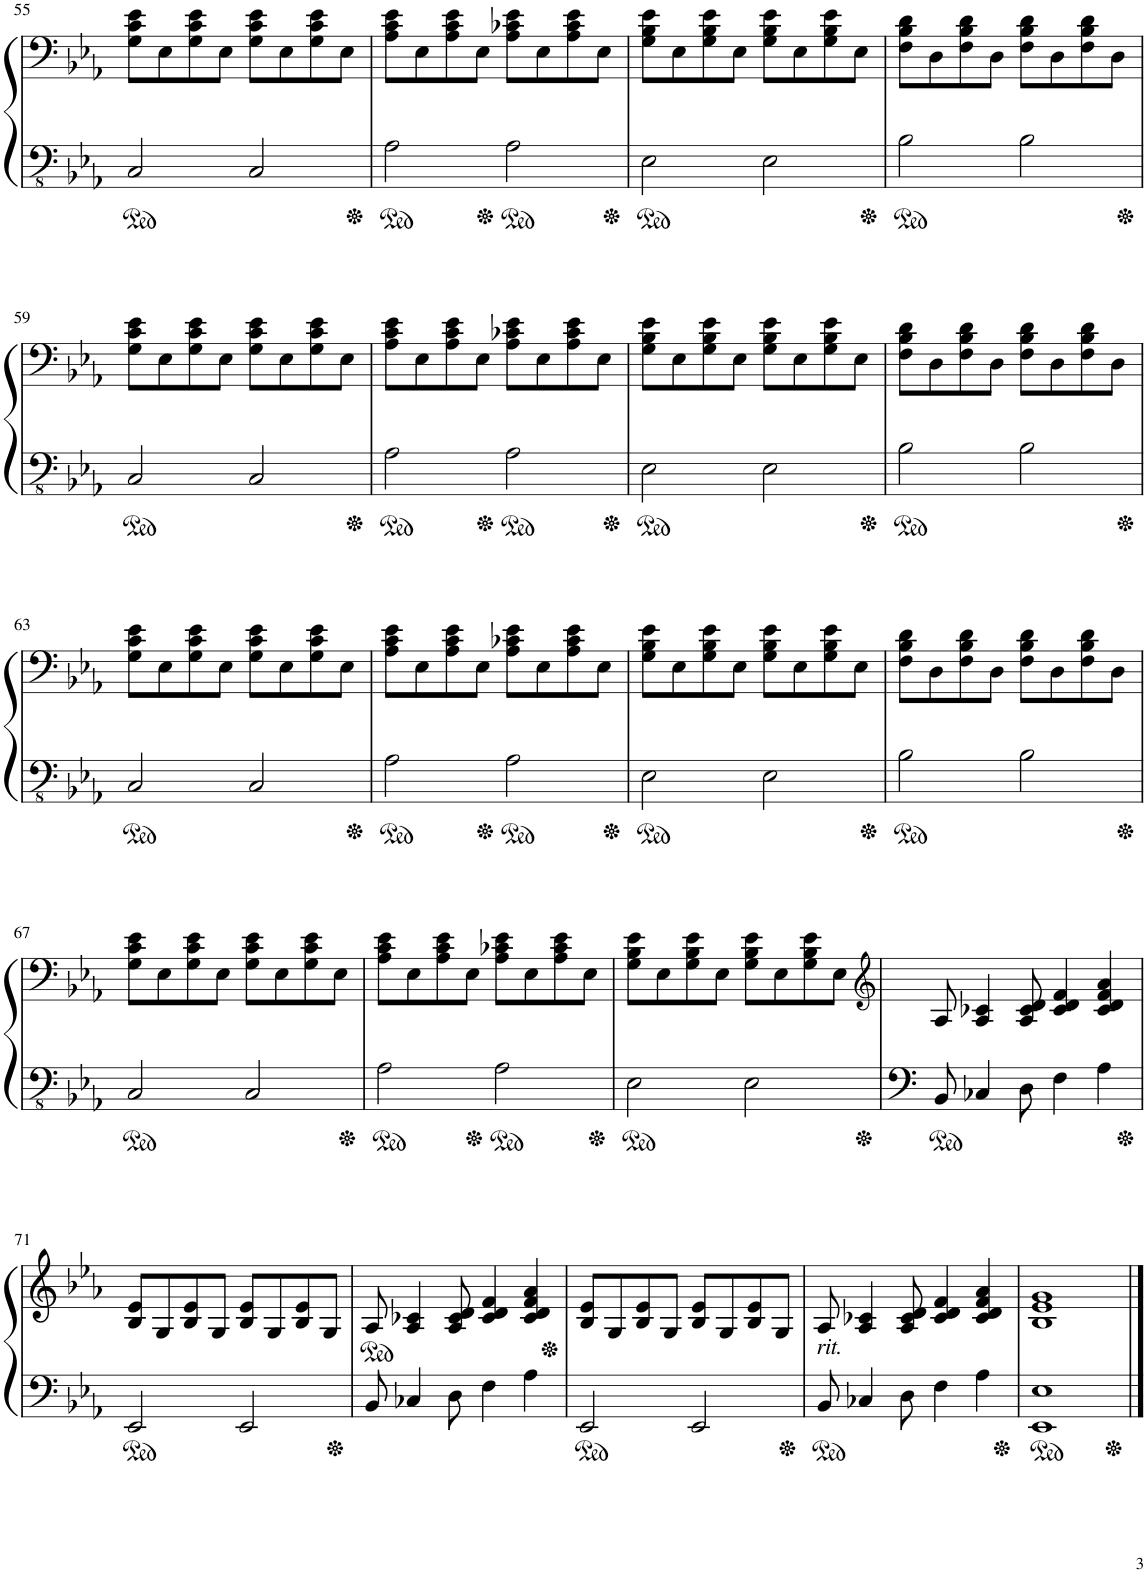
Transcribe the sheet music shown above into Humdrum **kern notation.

**kern	**kern
*part1	*part1
*staff2	*staff1
*I"Piano	*
*I'Pno.	*
!!LO:PB:g=z
*clefFv4	*clefG2
*k[b-e-a-]	*k[b-e-a-]
*M4/4	*M4/4
*met(c)	*met(c)
=55	=55
2CC/	8G\ 8c\ 8e-\L
.	8E-\
.	8G\ 8c\ 8e-\
.	8E-\J
2CC/	8G\ 8c\ 8e-\L
.	8E-\
.	8G\ 8c\ 8e-\
.	8E-\J
=56	=56
2AA-\	8A-\ 8c\ 8e-\L
.	8E-\
.	8A-\ 8c\ 8e-\
.	8E-\J
2AA-\	8A-\ 8c-X\ 8e-\L
.	8E-\
.	8A-\ 8c-\ 8e-\
.	8E-\J
=57	=57
2EE-\	8G\ 8B-\ 8e-\L
.	8E-\
.	8G\ 8B-\ 8e-\
.	8E-\J
2EE-\	8G\ 8B-\ 8e-\L
.	8E-\
.	8G\ 8B-\ 8e-\
.	8E-\J
=58	=58
2BB-\	8F\ 8B-\ 8d\L
.	8D\
.	8F\ 8B-\ 8d\
.	8D\J
2BB-\	8F\ 8B-\ 8d\L
.	8D\
.	8F\ 8B-\ 8d\
.	8D\J
!!LO:LB:g=z
=59	=59
2CC/	8G\ 8c\ 8e-\L
.	8E-\
.	8G\ 8c\ 8e-\
.	8E-\J
2CC/	8G\ 8c\ 8e-\L
.	8E-\
.	8G\ 8c\ 8e-\
.	8E-\J
=60	=60
2AA-\	8A-\ 8c\ 8e-\L
.	8E-\
.	8A-\ 8c\ 8e-\
.	8E-\J
2AA-\	8A-\ 8c-X\ 8e-\L
.	8E-\
.	8A-\ 8c-\ 8e-\
.	8E-\J
=61	=61
2EE-\	8G\ 8B-\ 8e-\L
.	8E-\
.	8G\ 8B-\ 8e-\
.	8E-\J
2EE-\	8G\ 8B-\ 8e-\L
.	8E-\
.	8G\ 8B-\ 8e-\
.	8E-\J
=62	=62
2BB-\	8F\ 8B-\ 8d\L
.	8D\
.	8F\ 8B-\ 8d\
.	8D\J
2BB-\	8F\ 8B-\ 8d\L
.	8D\
.	8F\ 8B-\ 8d\
.	8D\J
!!LO:LB:g=z
=63	=63
2CC/	8G\ 8c\ 8e-\L
.	8E-\
.	8G\ 8c\ 8e-\
.	8E-\J
2CC/	8G\ 8c\ 8e-\L
.	8E-\
.	8G\ 8c\ 8e-\
.	8E-\J
=64	=64
2AA-\	8A-\ 8c\ 8e-\L
.	8E-\
.	8A-\ 8c\ 8e-\
.	8E-\J
2AA-\	8A-\ 8c-X\ 8e-\L
.	8E-\
.	8A-\ 8c-\ 8e-\
.	8E-\J
=65	=65
2EE-\	8G\ 8B-\ 8e-\L
.	8E-\
.	8G\ 8B-\ 8e-\
.	8E-\J
2EE-\	8G\ 8B-\ 8e-\L
.	8E-\
.	8G\ 8B-\ 8e-\
.	8E-\J
=66	=66
2BB-\	8F\ 8B-\ 8d\L
.	8D\
.	8F\ 8B-\ 8d\
.	8D\J
2BB-\	8F\ 8B-\ 8d\L
.	8D\
.	8F\ 8B-\ 8d\
.	8D\J
!!LO:LB:g=z
=67	=67
2CC/	8G\ 8c\ 8e-\L
.	8E-\
.	8G\ 8c\ 8e-\
.	8E-\J
2CC/	8G\ 8c\ 8e-\L
.	8E-\
.	8G\ 8c\ 8e-\
.	8E-\J
=68	=68
2AA-\	8A-\ 8c\ 8e-\L
.	8E-\
.	8A-\ 8c\ 8e-\
.	8E-\J
2AA-\	8A-\ 8c-X\ 8e-\L
.	8E-\
.	8A-\ 8c-\ 8e-\
.	8E-\J
=69	=69
2EE-\	8G\ 8B-\ 8e-\L
.	8E-\
.	8G\ 8B-\ 8e-\
.	8E-\J
2EE-\	8G\ 8B-\ 8e-\L
.	8E-\
.	8G\ 8B-\ 8e-\
.	8E-\J
=70	=70
*	*clefG2
8BB-/	8A-/
4C-X/	4A-/ 4c-X/
8D\	8A-/ 8c-/ 8d/
4F\	4c-/ 4d/ 4f/
4A-\	4c-/ 4d/ 4f/ 4a-/
!!LO:LB:g=z
=71	=71
2EE-/	8B-/ 8e-/L
.	8G/
.	8B-/ 8e-/
.	8G/J
2EE-/	8B-/ 8e-/L
.	8G/
.	8B-/ 8e-/
.	8G/J
=72	=72
*	*ped
8BB-/	8A-/
4C-X/	4A-/ 4c-X/
8D\	8A-/ 8c-/ 8d/
4F\	4c-/ 4d/ 4f/
4A-\	4c-/ 4d/ 4f/ 4a-/
=73	=73
*	*Xped
2EE-/	8B-/ 8e-/L
.	8G/
.	8B-/ 8e-/
.	8G/J
2EE-/	8B-/ 8e-/L
.	8G/
.	8B-/ 8e-/
.	8G/J
=74	=74
!	!LO:TX:b:i:t=rit.
8BB-/	8A-/
4C-X/	4A-/ 4c-X/
8D\	8A-/ 8c-/ 8d/
4F\	4c-/ 4d/ 4f/
4A-\	4c-/ 4d/ 4f/ 4a-/
=75	=75
1EE- 1E-	1B- 1e- 1g
==	==
*-	*-
